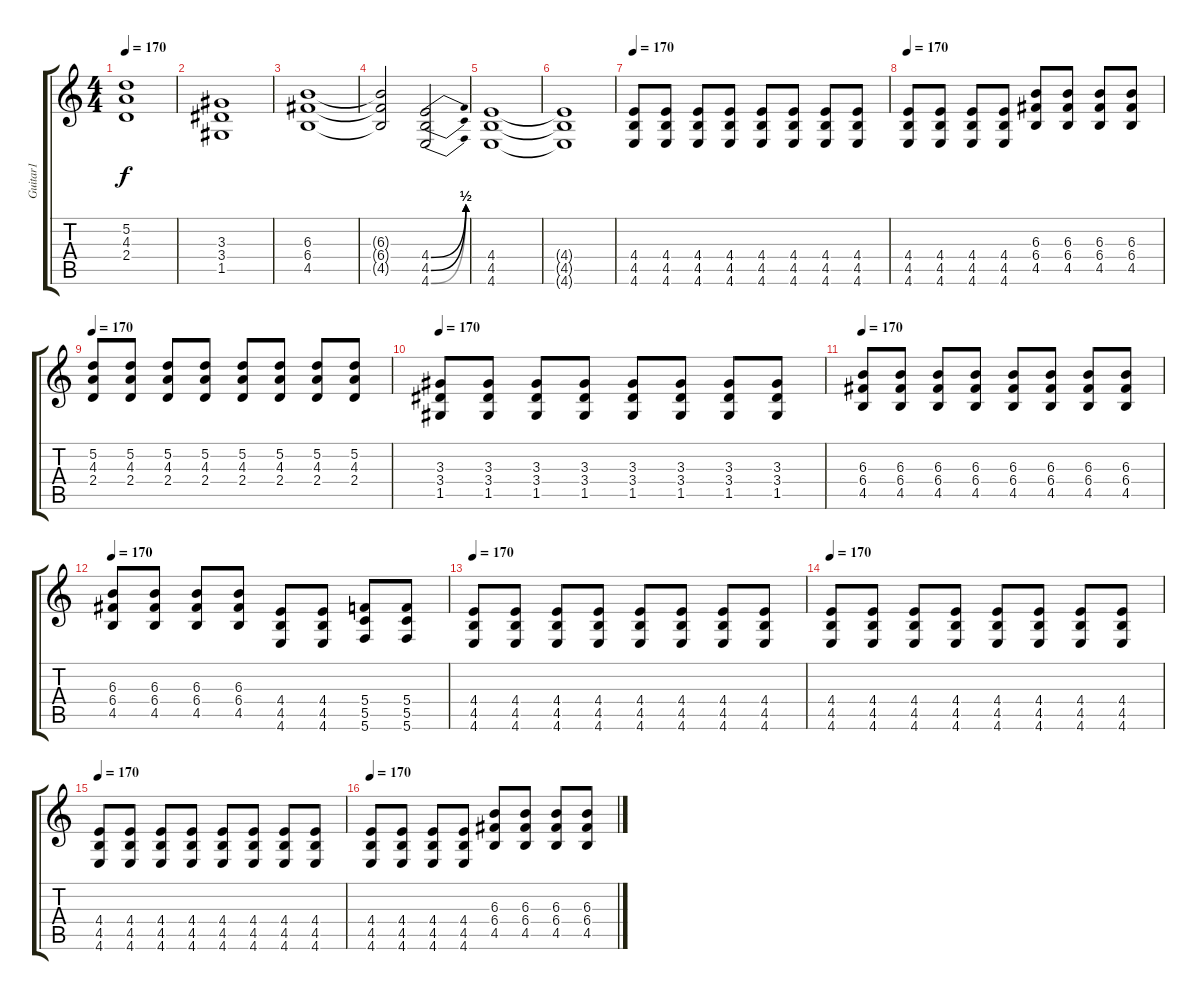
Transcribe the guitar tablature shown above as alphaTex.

\track ("Guitar1" "Guitar1") {instrument distortionguitar}
\staff {score tabs}
\tuning (D4 A3 F3 C3 G2 C2) {hide}
\ts (4 4)
\tempo 170
\clef g2
\ks c
(5.2 4.3 2.4).1{dy f} |
(3.3 3.4 1.5).1 |
(6.3 6.4 4.5).1 |
(6.3{t} 6.4{t} 4.5{t}).2 (4.4{be (bend 0 0 60 2)} 4.5{be (bend 0 0 60 2)} 4.6{be (bend 0 0 60 2)}).2 |
(4.4 4.5 4.6).1 |
(4.4{t} 4.5{t} 4.6{t}).1 |
\tempo 170
(4.4 4.5 4.6).8 (4.4 4.5 4.6).8 (4.4 4.5 4.6).8 (4.4 4.5 4.6).8 (4.4 4.5 4.6).8 (4.4 4.5 4.6).8 (4.4 4.5 4.6).8 (4.4 4.5 4.6).8 |
\tempo 170
(4.4 4.5 4.6).8 (4.4 4.5 4.6).8 (4.4 4.5 4.6).8 (4.4 4.5 4.6).8 (6.3 6.4 4.5).8 (6.3 6.4 4.5).8 (6.3 6.4 4.5).8 (6.3 6.4 4.5).8 |
\tempo 170
(5.2 4.3 2.4).8 (5.2 4.3 2.4).8 (5.2 4.3 2.4).8 (5.2 4.3 2.4).8 (5.2 4.3 2.4).8 (5.2 4.3 2.4).8 (5.2 4.3 2.4).8 (5.2 4.3 2.4).8 |
\tempo 170
(3.3 3.4 1.5).8 (3.3 3.4 1.5).8 (3.3 3.4 1.5).8 (3.3 3.4 1.5).8 (3.3 3.4 1.5).8 (3.3 3.4 1.5).8 (3.3 3.4 1.5).8 (3.3 3.4 1.5).8 |
\tempo 170
(6.3 6.4 4.5).8 (6.3 6.4 4.5).8 (6.3 6.4 4.5).8 (6.3 6.4 4.5).8 (6.3 6.4 4.5).8 (6.3 6.4 4.5).8 (6.3 6.4 4.5).8 (6.3 6.4 4.5).8 |
\tempo 170
(6.3 6.4 4.5).8 (6.3 6.4 4.5).8 (6.3 6.4 4.5).8 (6.3 6.4 4.5).8 (4.4 4.5 4.6).8 (4.4 4.5 4.6).8 (5.4 5.5 5.6).8 (5.4 5.5 5.6).8 |
\tempo 170
(4.4 4.5 4.6).8 (4.4 4.5 4.6).8 (4.4 4.5 4.6).8 (4.4 4.5 4.6).8 (4.4 4.5 4.6).8 (4.4 4.5 4.6).8 (4.4 4.5 4.6).8 (4.4 4.5 4.6).8 |
\tempo 170
(4.4 4.5 4.6).8 (4.4 4.5 4.6).8 (4.4 4.5 4.6).8 (4.4 4.5 4.6).8 (4.4 4.5 4.6).8 (4.4 4.5 4.6).8 (4.4 4.5 4.6).8 (4.4 4.5 4.6).8 |
\tempo 170
(4.4 4.5 4.6).8 (4.4 4.5 4.6).8 (4.4 4.5 4.6).8 (4.4 4.5 4.6).8 (4.4 4.5 4.6).8 (4.4 4.5 4.6).8 (4.4 4.5 4.6).8 (4.4 4.5 4.6).8 |
\tempo 170
(4.4 4.5 4.6).8 (4.4 4.5 4.6).8 (4.4 4.5 4.6).8 (4.4 4.5 4.6).8 (6.3 6.4 4.5).8 (6.3 6.4 4.5).8 (6.3 6.4 4.5).8 (6.3 6.4 4.5).8
